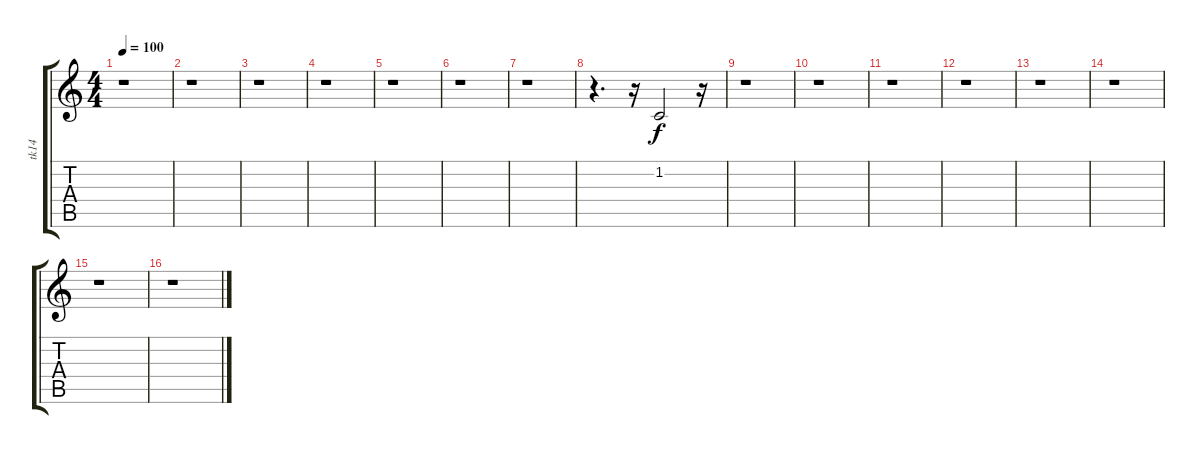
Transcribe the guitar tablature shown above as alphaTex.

\track ("tk14" "tk14") {instrument acousticgrandpiano}
\staff {score tabs}
\tuning (E4 B3 G3 D3 A2 E2) {hide}
\ts (4 4)
\tempo 100
\clef g2
\ks c
r.1{dy f} |
r.1 |
r.1 |
r.1 |
r.1 |
r.1 |
r.1 |
r.4{d} r.16 1.2.2{volume 9 instrument reversecymbal} r.16 |
r.1 |
r.1 |
r.1 |
r.1 |
r.1 |
r.1 |
r.1 |
r.1
